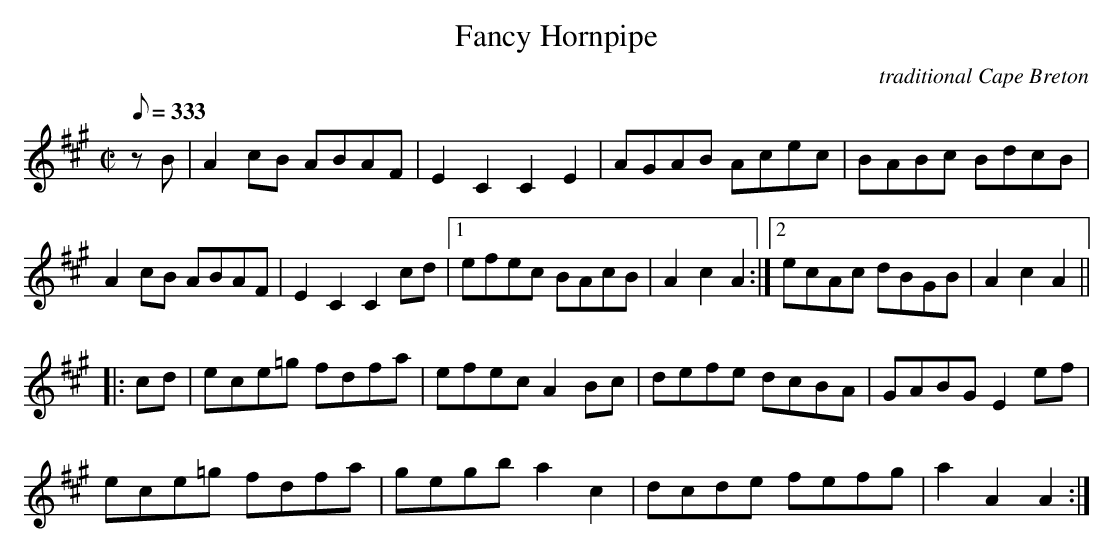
X:1
T:Fancy Hornpipe
O:traditional Cape Breton
L:1/8
Q:333
M:C|
K:A
zB|A2 cB ABAF|E2 C2 C2 E2|AGAB Acec|BABc BdcB|
A2 cB ABAF|E2 C2 C2 cd|1efec BAcB|A2 c2 A2 :|2ecAc dBGB|A2 c2 A2||
|:cd|ece=g fdfa|efec A2 Bc|defe dcBA|GABG E2 ef|
ece=g fdfa|gegb a2 c2|dcde fefg|a2 A2 A2:|
